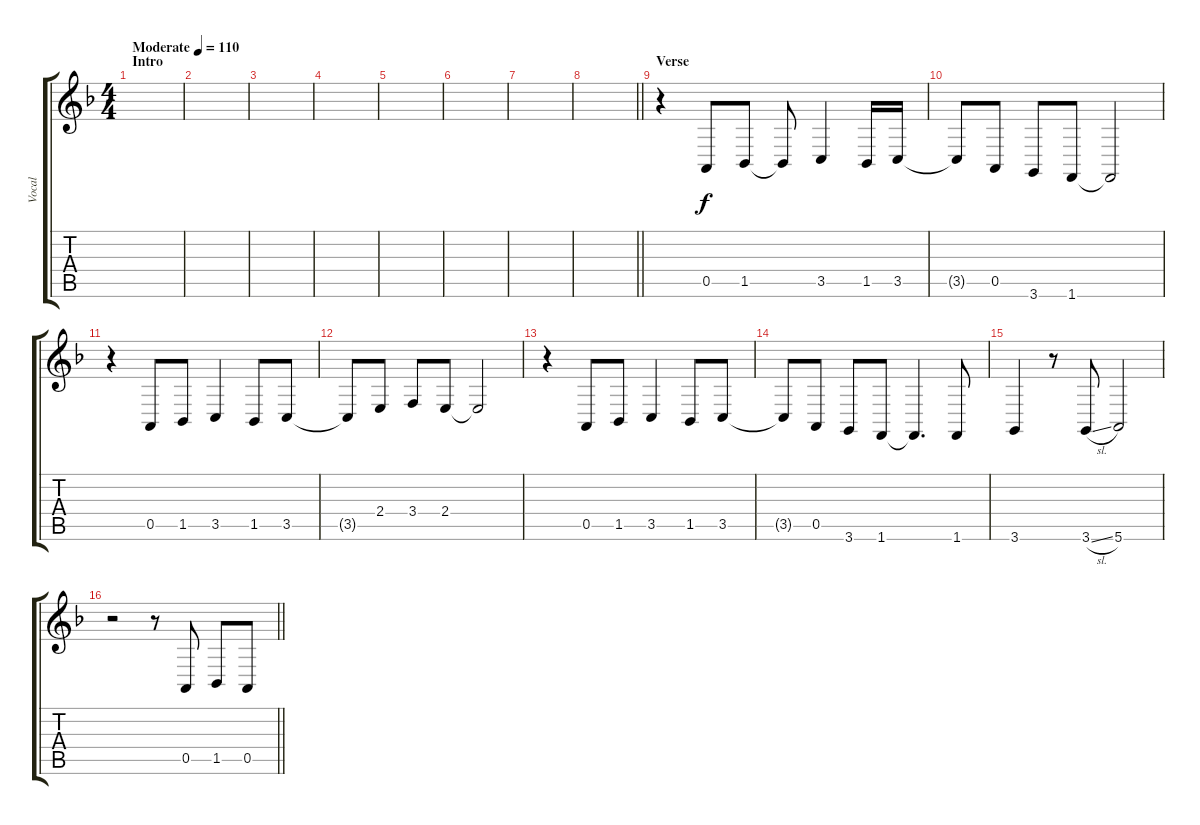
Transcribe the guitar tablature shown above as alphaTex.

\track ("Vocal" "Vocal") {mute instrument tenorsax}
\staff {score tabs}
\tuning (E4 B3 G3 D3 A2 E2) {hide}
\ts (4 4)
\section ("" "Intro")
\tempo (110 "Moderate")
\clef g2
\ks f
|
|
|
|
|
|
|
\barLineRight lightlight
|
\section ("" "Verse")
r.4 0.5.8 1.5.8 1.5{t}.8 3.5.4 1.5.16 3.5.16 |
3.5{t}.8 0.5.8 3.6.8 1.6.8 1.6{t}.2 |
r.4 0.5.8 1.5.8 3.5.4 1.5.8 3.5.8 |
3.5{t}.8 2.4.8 3.4.8 2.4.8 2.4{t}.2 |
r.4 0.5.8 1.5.8 3.5.4 1.5.8 3.5.8 |
3.5{t}.8 0.5.8 3.6.8 1.6.8 1.6{t}.4{d} 1.6.8 |
3.6.4 r.8 3.6{sl}.8 5.6.2 |
\barLineRight lightlight
r.2 r.8 0.5.8 1.5.8 0.5.8
